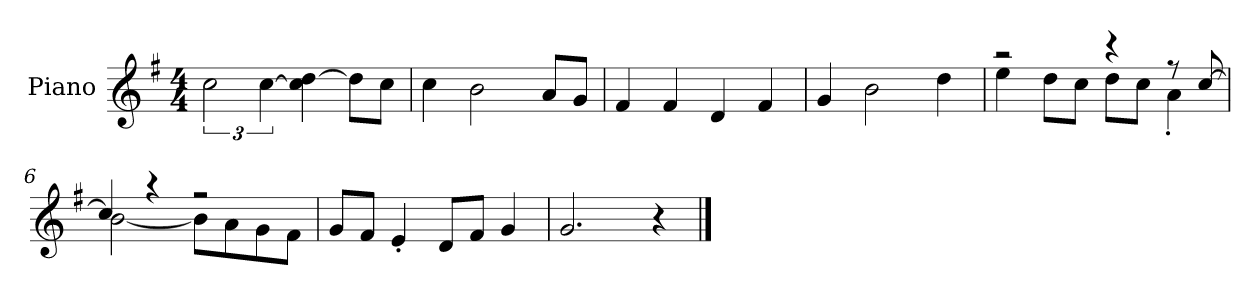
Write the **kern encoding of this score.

**kern
*part1
*staff1
*I"Piano
*I'P-no
*clefG2
*k[f#]
*M4/4
*MM178
=1
3cc\
[6cc\
4cc\] [4dd\
8dd\L]
8cc\J
=2
4cc\
2b\
8a/L
8g/J
=3
4f#/
4f#/
4d/
4f#/
=4
4g/
2b\
4dd\
=5
*^
2r	4ee\
.	8dd\L
.	8cc\J
4r	8dd\L
.	8cc\J
8r	4a'\
[8cc/	.
=6	=6
4cc/]	[2b\
4r	.
2r	8b\L]
.	8a\
.	8g\
.	8f#\J
*v	*v
!!LO:LB:g=z
=7
8g/L
8f#/J
4e'/
8d/L
8f#/J
4g/
=8
2.g/
4r
==
*-
